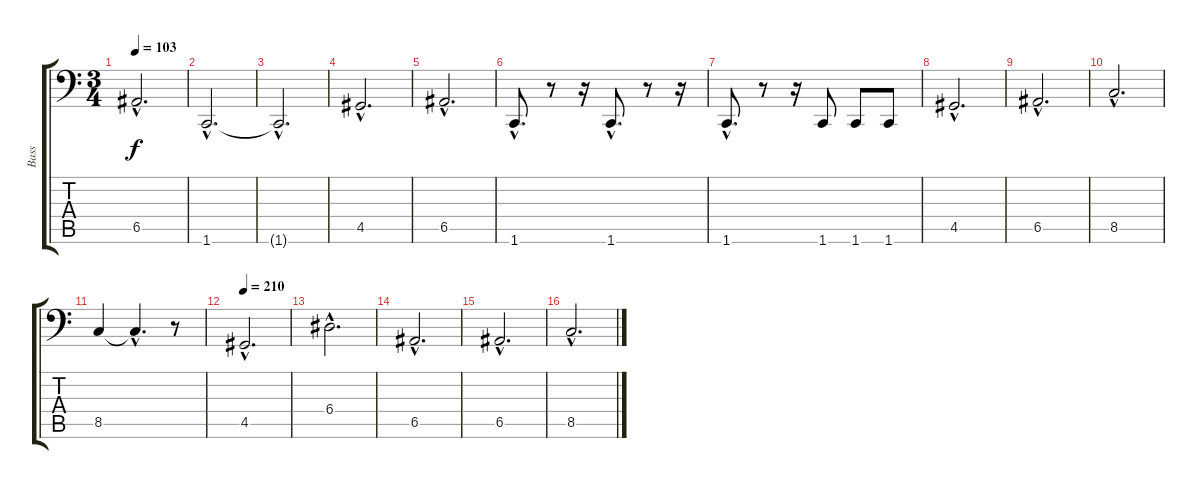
\track ("Bass" "Bass") {instrument electricbassfinger}
\staff {score tabs}
\tuning (C3 G2 D2 A1 E1 B0) {hide}
\ts (3 4)
\tempo 103
\clef f4
\ks c
6.5{hac}.2{d dy f} |
1.6{hac}.2{d} |
1.6{hac t}.2{d} |
4.5{hac}.2{d} |
6.5{hac}.2{d} |
1.6{hac}.8{d} r.8 r.16 1.6{hac}.8{d} r.8 r.16 |
1.6{hac}.8{d} r.8 r.16 1.6.8 1.6.8 1.6.8 |
4.5{hac}.2{d} |
6.5{hac}.2{d} |
8.5{hac}.2{d} |
8.5.4 8.5{hac t}.4{d} r.8 |
\tempo 210
4.5{hac}.2{d} |
6.4{hac}.2{d} |
6.5{hac}.2{d} |
6.5{hac}.2{d} |
8.5{hac}.2{d}
